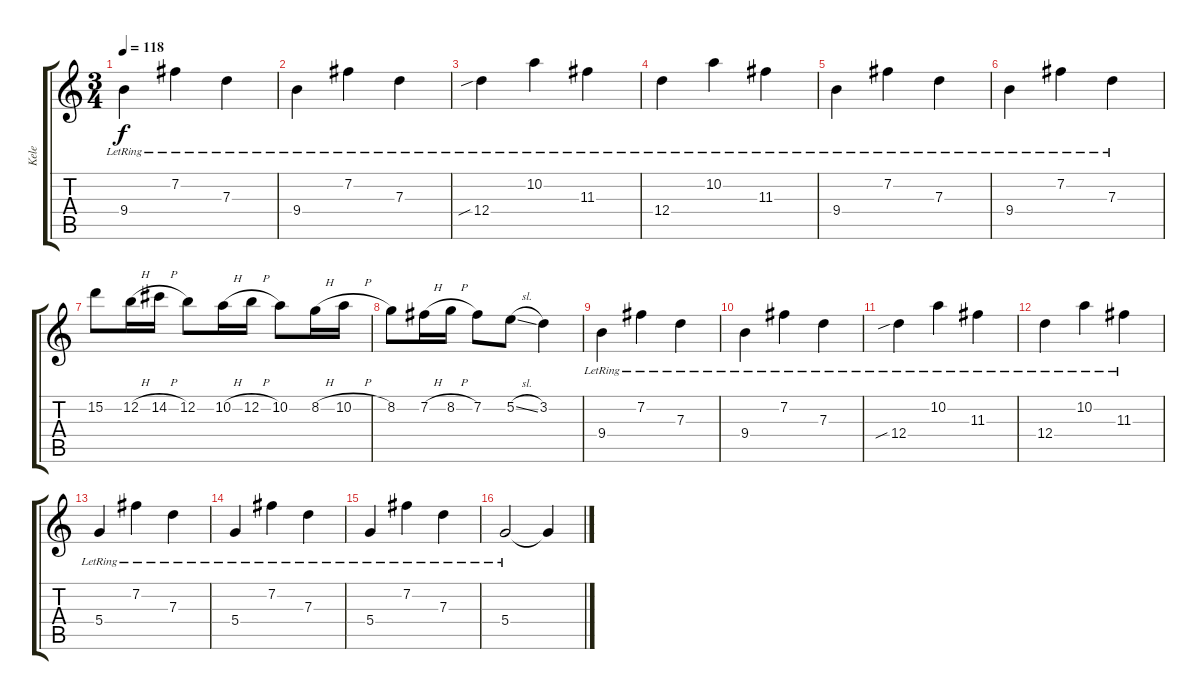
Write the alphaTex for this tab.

\track ("Kele" "Kele") {instrument electricguitarclean}
\staff {score tabs}
\tuning (E4 B3 G3 D3 A2 E2) {hide}
\ts (3 4)
\tempo 118
\clef g2
\ks c
9.4{lr}.4{dy f} 7.2{lr}.4 7.3{lr}.4 |
9.4{lr}.4 7.2{lr}.4 7.3{lr}.4 |
12.4{sib lr}.4 10.2{lr}.4 11.3{lr}.4 |
12.4{lr}.4 10.2{lr}.4 11.3{lr}.4 |
9.4{lr}.4 7.2{lr}.4 7.3{lr}.4 |
9.4{lr}.4 7.2{lr}.4 7.3{lr}.4 |
15.2.8 12.2{h}.16 14.2{h}.16 12.2.8 10.2{h}.16 12.2{h}.16 10.2.8 8.2{h}.16 10.2{h}.16 |
8.2.8 7.2{h}.16 8.2{h}.16 7.2.8 5.2{sl}.8 3.2.4 |
9.4{lr}.4 7.2{lr}.4 7.3{lr}.4 |
9.4{lr}.4 7.2{lr}.4 7.3{lr}.4 |
12.4{sib lr}.4 10.2{lr}.4 11.3{lr}.4 |
12.4{lr}.4 10.2{lr}.4 11.3{lr}.4 |
5.4{lr}.4{volume 9} 7.2{lr}.4 7.3{lr}.4 |
5.4{lr}.4 7.2{lr}.4 7.3{lr}.4 |
5.4{lr}.4 7.2{lr}.4 7.3{lr}.4 |
5.4{lr}.2 5.4{t}.4
